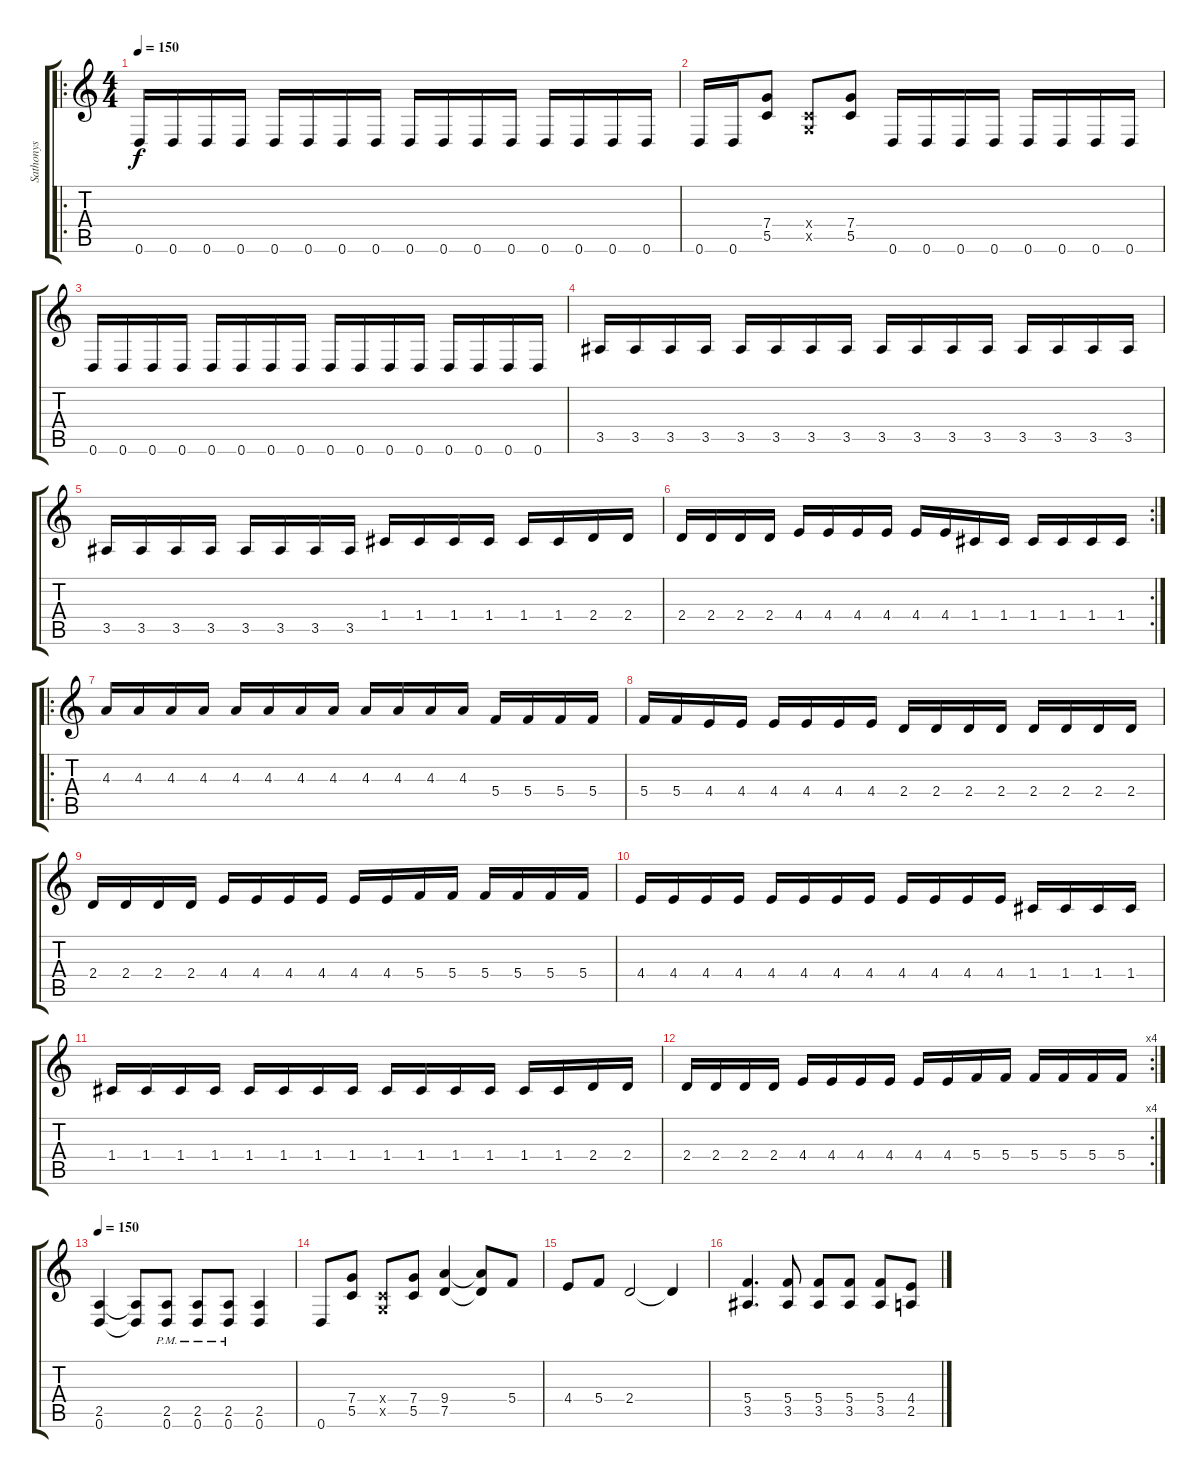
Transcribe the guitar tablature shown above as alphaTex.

\track ("Sathonys" "Sathonys") {instrument distortionguitar}
\staff {score tabs}
\tuning (D4 A3 F3 C3 G2 D2) {hide}
\ro
\ts (4 4)
\tempo 150
\clef g2
\ks c
0.6.16{dy f volume 10} 0.6.16 0.6.16 0.6.16 0.6.16 0.6.16 0.6.16 0.6.16 0.6.16 0.6.16 0.6.16 0.6.16 0.6.16 0.6.16 0.6.16 0.6.16 |
0.6.16 0.6.16 (7.4 5.5).8 (0.4{x} 0.5{x}).8 (7.4 5.5).8 0.6.16 0.6.16 0.6.16 0.6.16 0.6.16 0.6.16 0.6.16 0.6.16 |
0.6.16 0.6.16 0.6.16 0.6.16 0.6.16 0.6.16 0.6.16 0.6.16 0.6.16 0.6.16 0.6.16 0.6.16 0.6.16 0.6.16 0.6.16 0.6.16 |
3.5.16 3.5.16 3.5.16 3.5.16 3.5.16 3.5.16 3.5.16 3.5.16 3.5.16 3.5.16 3.5.16 3.5.16 3.5.16 3.5.16 3.5.16 3.5.16 |
3.5.16 3.5.16 3.5.16 3.5.16 3.5.16 3.5.16 3.5.16 3.5.16 1.4.16 1.4.16 1.4.16 1.4.16 1.4.16 1.4.16 2.4.16 2.4.16 |
\rc 2
2.4.16 2.4.16 2.4.16 2.4.16 4.4.16 4.4.16 4.4.16 4.4.16 4.4.16 4.4.16 1.4.16 1.4.16 1.4.16 1.4.16 1.4.16 1.4.16 |
\ro
4.3.16 4.3.16 4.3.16 4.3.16 4.3.16 4.3.16 4.3.16 4.3.16 4.3.16 4.3.16 4.3.16 4.3.16 5.4.16 5.4.16 5.4.16 5.4.16 |
5.4.16 5.4.16 4.4.16 4.4.16 4.4.16 4.4.16 4.4.16 4.4.16 2.4.16 2.4.16 2.4.16 2.4.16 2.4.16 2.4.16 2.4.16 2.4.16 |
2.4.16 2.4.16 2.4.16 2.4.16 4.4.16 4.4.16 4.4.16 4.4.16 4.4.16 4.4.16 5.4.16 5.4.16 5.4.16 5.4.16 5.4.16 5.4.16 |
4.4.16 4.4.16 4.4.16 4.4.16 4.4.16 4.4.16 4.4.16 4.4.16 4.4.16 4.4.16 4.4.16 4.4.16 1.4.16 1.4.16 1.4.16 1.4.16 |
1.4.16 1.4.16 1.4.16 1.4.16 1.4.16 1.4.16 1.4.16 1.4.16 1.4.16 1.4.16 1.4.16 1.4.16 1.4.16 1.4.16 2.4.16 2.4.16 |
\rc 4
2.4.16 2.4.16 2.4.16 2.4.16 4.4.16 4.4.16 4.4.16 4.4.16 4.4.16 4.4.16 5.4.16 5.4.16 5.4.16 5.4.16 5.4.16 5.4.16 |
\tempo 150
(2.5 0.6).4 (2.5{t} 0.6{t}).8 (2.5{pm} 0.6{pm}).8 (2.5{pm} 0.6{pm}).8 (2.5{pm} 0.6{pm}).8 (2.5 0.6).4 |
0.6.8 (7.4 5.5).8 (0.4{x} 0.5{x}).8 (7.4 5.5).8 (9.4 7.5).4 (9.4{t} 7.5{t}).8 5.4.8 |
4.4.8 5.4.8 2.4.2 2.4{t}.4 |
(5.4 3.5).4{d} (5.4 3.5).8 (5.4 3.5).8 (5.4 3.5).8 (5.4 3.5).8 (4.4 2.5).8
